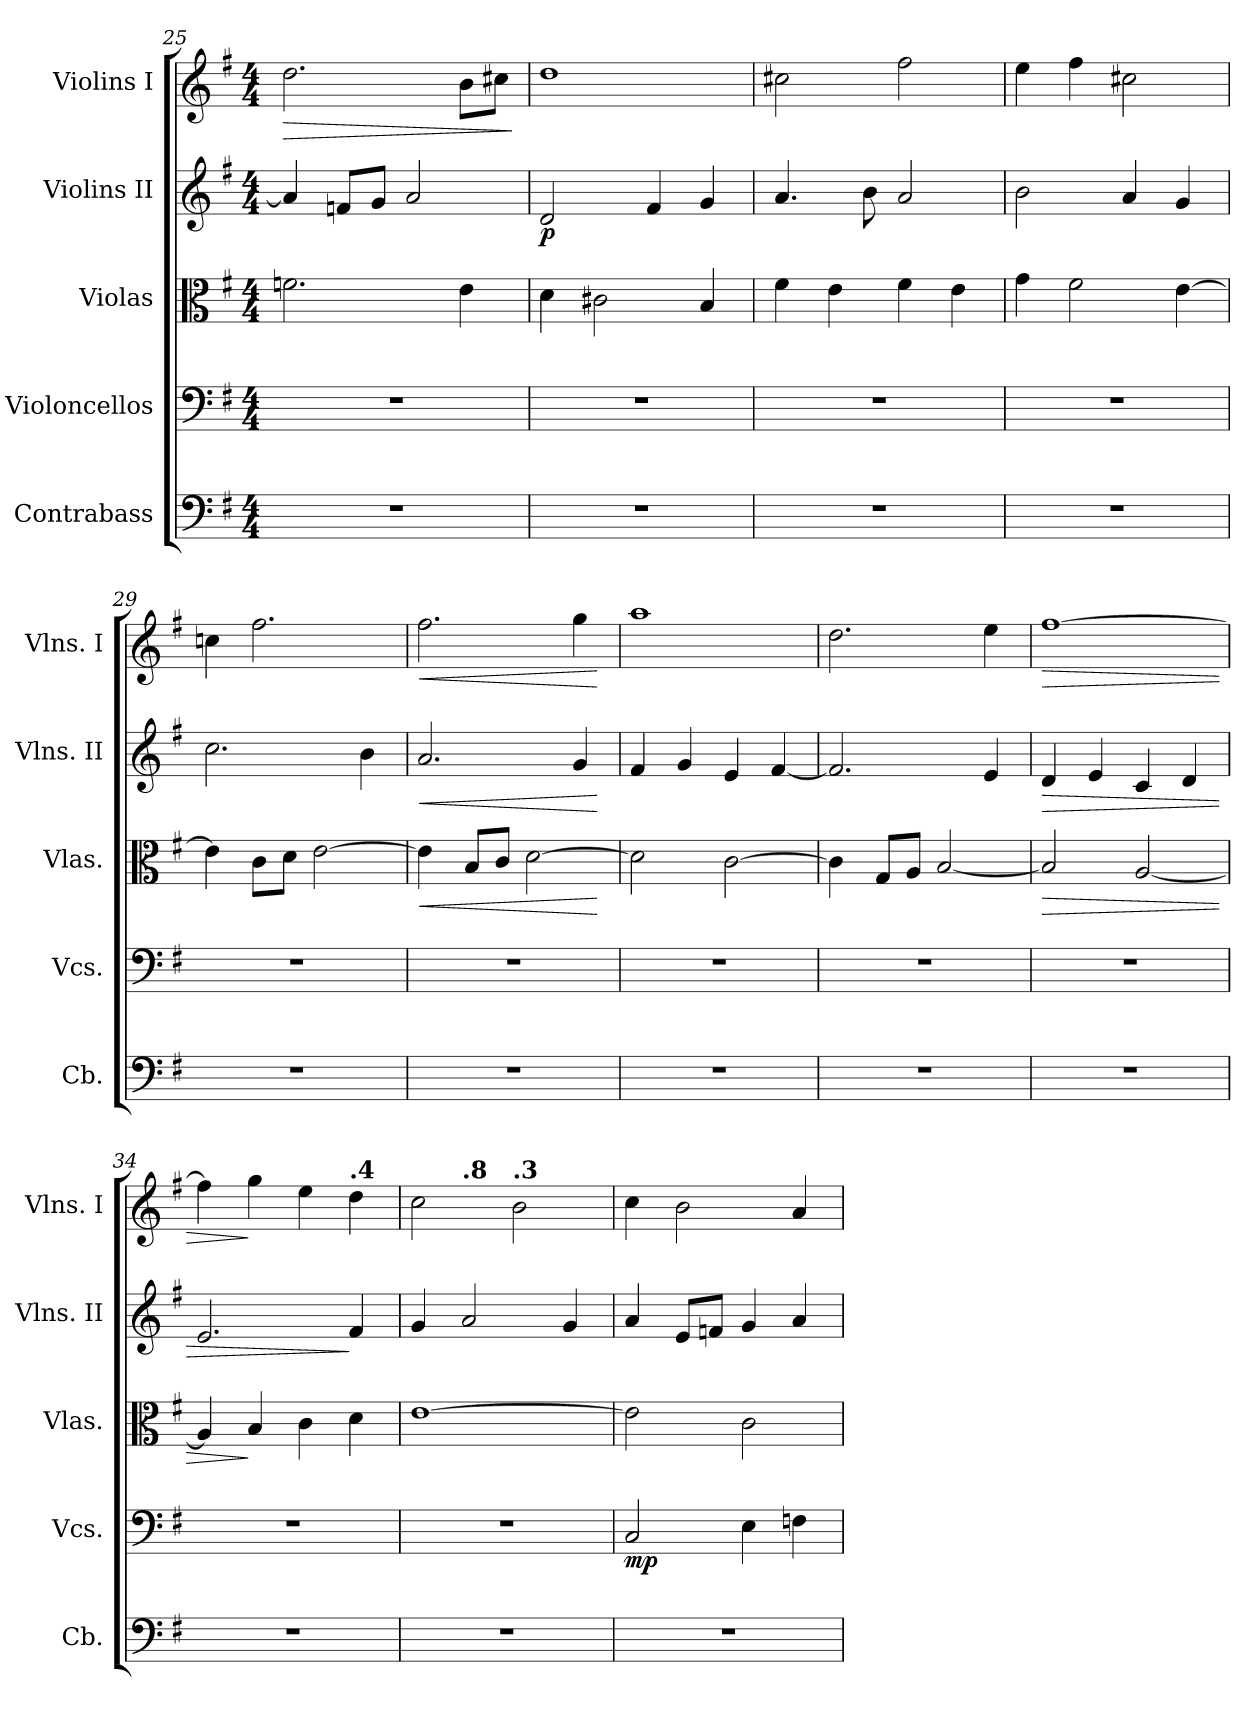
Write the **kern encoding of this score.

**kern	**kern	**dynam	**kern	**dynam	**kern	**dynam	**kern	**dynam
*part5	*part4	*part4	*part3	*part3	*part2	*part2	*part1	*part1
*staff5	*staff4	*staff4	*staff3	*staff3	*staff2	*staff2	*staff1	*staff1
*I"Contrabass	*I"Violoncellos	*	*I"Violas	*	*I"Violins II	*	*I"Violins I	*
*I'Cb.	*I'Vcs.	*	*I'Vlas.	*	*I'Vlns. II	*	*I'Vlns. I	*
*clefF4	*clefF4	*	*clefC3	*	*clefG2	*	*clefG2	*
*ITrd7c12	*	*	*	*	*	*	*	*
*k[f#]	*k[f#]	*	*k[f#]	*	*k[f#]	*	*k[f#]	*
*M4/4	*M4/4	*	*M4/4	*	*M4/4	*	*M4/4	*
=25	=25	=25	=25	=25	=25	=25	=25	=25
!	!	!	!	!	!	!	!	!LO:HP:b
1r	1r	.	2.fn\	.	4a/]	.	2.dd\	>
.	.	.	.	.	8fn/L	.	.	.
.	.	.	.	.	8g/J	.	.	.
.	.	.	.	.	2a/	.	.	.
.	.	.	4e\	.	.	.	8b\L	.
.	.	.	.	.	.	.	8cc#X\J	.
.	.	.	.	.	.	.	.	]
=26	=26	=26	=26	=26	=26	=26	=26	=26
*	*	*	*	*	*	*	*MM80	*
!	!	!	!	!	!	!LO:DY:b	!	!
1r	1r	.	4d\	.	2d/	p	1dd	.
.	.	.	2c#X\	.	.	.	.	.
.	.	.	.	.	4f#/	.	.	.
.	.	.	4B/	.	4g/	.	.	.
=27	=27	=27	=27	=27	=27	=27	=27	=27
1r	1r	.	4f#\	.	4.a/	.	2cc#X\	.
.	.	.	4e\	.	.	.	.	.
.	.	.	.	.	8b\	.	.	.
.	.	.	4f#\	.	2a/	.	2ff#\	.
.	.	.	4e\	.	.	.	.	.
=28	=28	=28	=28	=28	=28	=28	=28	=28
1r	1r	.	4g\	.	2b\	.	4ee\	.
.	.	.	2f#\	.	.	.	4ff#\	.
.	.	.	.	.	4a/	.	2cc#X\	.
.	.	.	[4e\	.	4g/	.	.	.
=29	=29	=29	=29	=29	=29	=29	=29	=29
1r	1r	.	4e\]	.	2.cc\	.	4ccn\	.
.	.	.	8c\L	.	.	.	2.ff#\	.
.	.	.	8d\J	.	.	.	.	.
.	.	.	[2e\	.	.	.	.	.
.	.	.	.	.	4b\	.	.	.
=30	=30	=30	=30	=30	=30	=30	=30	=30
!	!	!	!	!LO:HP:b	!	!LO:HP:b	!	!LO:HP:b
1r	1r	.	4e\]	<	2.a/	<	2.ff#\	<
.	.	.	8B/L	.	.	.	.	.
.	.	.	8c/J	.	.	.	.	.
.	.	.	[2d\	.	.	.	.	.
.	.	.	.	.	4g/	.	4gg\	.
.	.	.	.	[	.	[	.	[
=31	=31	=31	=31	=31	=31	=31	=31	=31
1r	1r	.	2d\]	.	4f#/	.	1aa	.
.	.	.	.	.	4g/	.	.	.
.	.	.	[2c\	.	4e/	.	.	.
.	.	.	.	.	[4f#/	.	.	.
!!LO:LB:g=z
=32	=32	=32	=32	=32	=32	=32	=32	=32
1r	1r	.	4c\]	.	2.f#/]	.	2.dd\	.
.	.	.	8G/L	.	.	.	.	.
.	.	.	8A/J	.	.	.	.	.
.	.	.	[2B/	.	.	.	.	.
.	.	.	.	.	4e/	.	4ee\	.
=33	=33	=33	=33	=33	=33	=33	=33	=33
!	!	!	!	!LO:HP:b	!	!LO:HP:b	!	!LO:HP:b
1r	1r	.	2B/]	>	4d/	>	[1ff#	>
.	.	.	.	.	4e/	.	.	.
.	.	.	[2A/	.	4c/	.	.	.
.	.	.	.	.	4d/	.	.	.
=34	=34	=34	=34	=34	=34	=34	=34	=34
1r	1r	.	4A/]	.	2.e/	.	4ff#\]	.
.	.	.	4B/	]	.	.	4gg\	]
*	*	*	*	*	*	*	*MM80	*
.	.	.	4c\	.	.	.	4ee\	.
*	*	*	*	*	*	*	*MM76	*
!	!	!	!	!	!	!	!LO:TX:a:B:t=.4	!
.	.	.	4d\	.	4f#/	]	4dd\	.
=35	=35	=35	=35	=35	=35	=35	=35	=35
*	*	*	*	*	*	*	*MM74	*
!	!	!	!	!	!	!	!LO:TX:a:B:t=.4	!
*	*	*	*	*	*	*	*^	*
1r	1r	.	[1e	.	4g/	.	2cc\	4ryy	.
*	*	*	*	*	*	*	*MM72	*	*
!	!	!	!	!	!	!	!	!LO:TX:a:B:t=.8	!
.	.	.	.	.	2a/	.	.	2.ryy	.
*	*	*	*	*	*	*	*MM71	*	*
!	!	!	!	!	!	!	!LO:TX:a:B:t=.3	!	!
.	.	.	.	.	.	.	2b\	.	.
.	.	.	.	.	4g/	.	.	.	.
*	*	*	*	*	*	*	*v	*v	*
=36	=36	=36	=36	=36	=36	=36	=36	=36
*	*	*	*	*	*	*	*MM80	*
*	*	*	*	*	*	*	*^	*
!	!	!LO:DY:b	!	!	!	!	!	!	!
*	*	*	*	*	*	*	*v	*v	*
1r	2C/	mp	2e\]	.	4a/	.	4cc\	.
.	.	.	.	.	8e/L	.	2b\	.
.	.	.	.	.	8fn/J	.	.	.
.	4E\	.	2c\	.	4g/	.	.	.
.	4Fn\	.	.	.	4a/	.	4a/	.
=	=	=	=	=	=	=	=	=
*-	*-	*-	*-	*-	*-	*-	*-	*-
